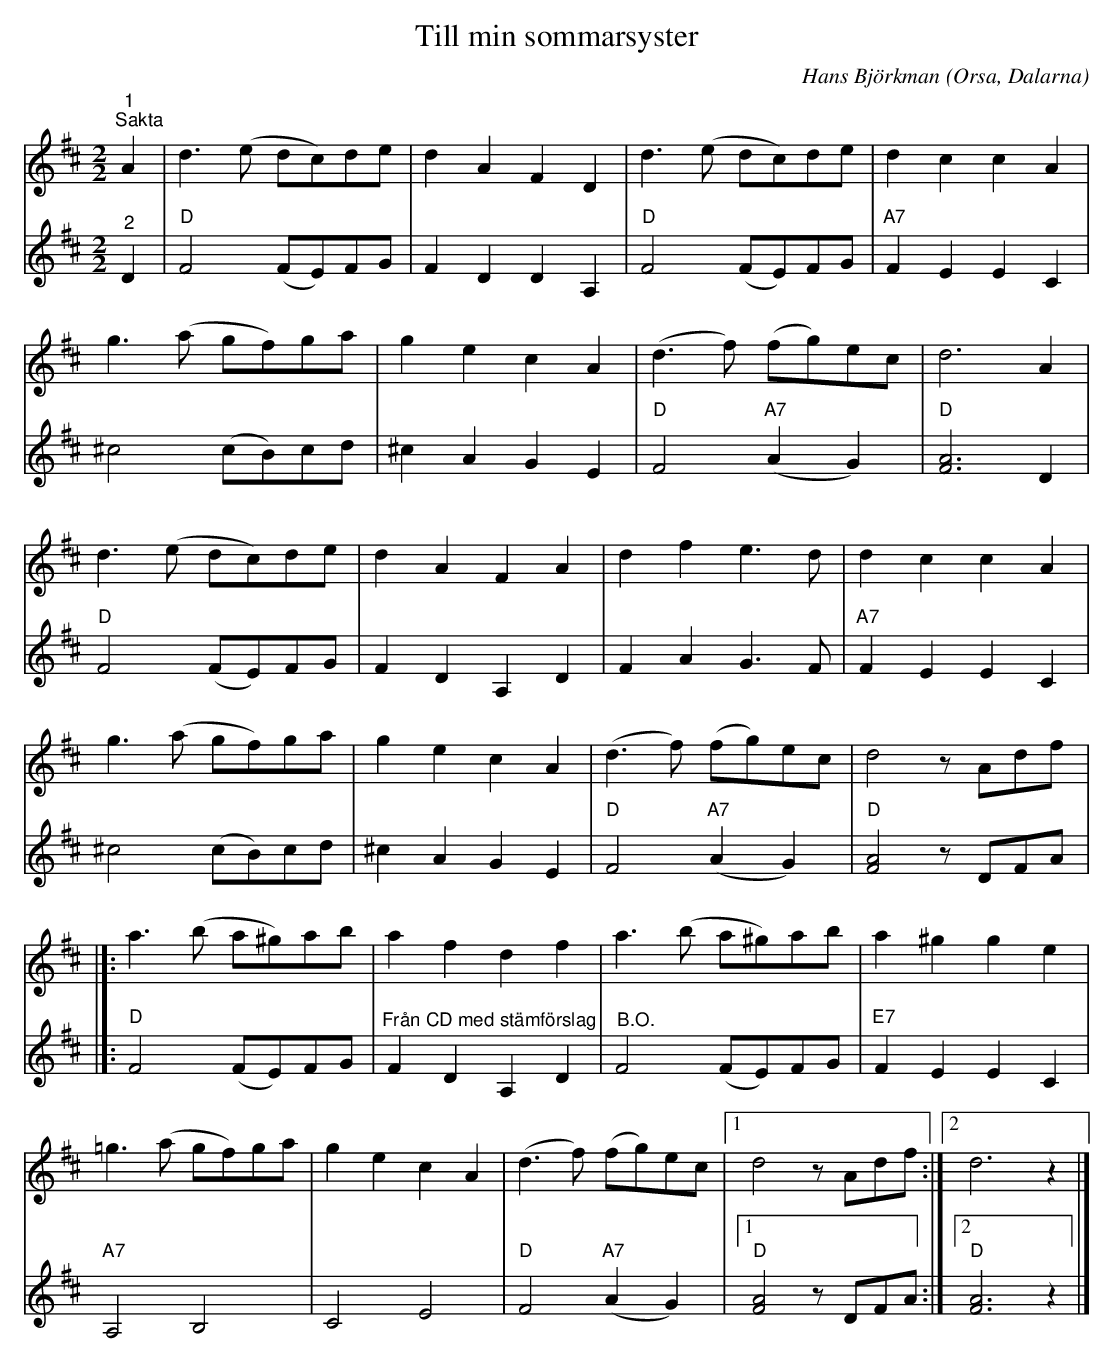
X:1
T:Till min sommarsyster
C:Hans Björkman
O:Orsa, Dalarna
L:1/8
M:2/2
K:D
V:1
"^1""^Sakta" A2 | d3 (e dc)de | d2 A2 F2 D2 | d3 (e dc)de | d2 c2 c2 A2 |
g3 (a gf)ga | g2 e2 c2 A2 | (d3 f) (fg)ec | d6 A2 |
d3 (e dc)de | d2 A2 F2 A2 | d2 f2 e3 d | d2 c2 c2 A2 |
g3 (a gf)ga | g2 e2 c2 A2 | (d3 f) (fg)ec | d4 z Adf |]:
a3 (b a^g)ab | a2 f2 d2 f2 | a3 (b a^g)ab | a2 ^g2 g2 e2 |
=g3 (a gf)ga | g2 e2 c2 A2 | (d3 f) (fg)ec |1 d4 z Adf :|2 d6 z2 |]
V:2
"^2" D2 |"D" F4 (FE)FG | F2 D2 D2 A,2 |"D" F4 (FE)FG |"A7" F2 E2 E2 C2 |
^c4 (cB)cd | ^c2 A2 G2 E2 |"D" F4 "A7" (A2 G2) |"D" [FA]6 D2 |
"D" F4 (FE)FG | F2 D2 A,2 D2 | F2 A2 G3 F | "A7" F2 E2 E2 C2 |
^c4 (cB)cd | ^c2 A2 G2 E2 |"D" F4 "A7" (A2 G2) |"D" [FA]4 z DFA |]:
"D" F4 (FE)FG |  "^Från CD med stämförslag    B.O." F2 D2 A,2 D2 | F4 (FE)FG |"E7" F2 E2 E2 C2 |
"A7" A,4 B,4 | C4 E4 | "D" F4 "A7" (A2 G2) |1 "D" [FA]4 z DFA :|2"D" [FA]6 z2 |]
